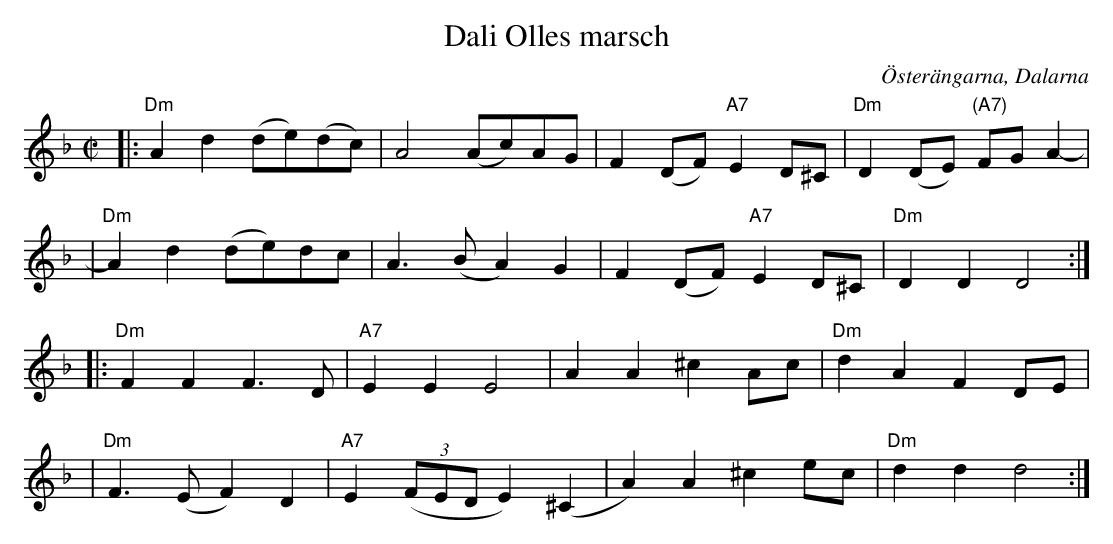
X:1
T: Dali Olles marsch
O: \"Oster\"angarna, Dalarna
M: C|
L: 1/8
K: Dm
|:"Dm"A2d2 (de)(dc) | A4 (Ac)AG | F2(DF) "A7"E2D^C | "Dm"D2(DE) "(A7)"FGA2- |
| "Dm"A2d2 (de)dc | A3(B A2)G2 | F2(DF) "A7"E2D^C | "Dm"D2 D2 D4 :|
|:"Dm"F2F2 F3D | "A7"E2E2 E4 | A2A2 ^c2Ac | "Dm"d2A2 F2DE |
| "Dm"F3(E F2)D2 | "A7"E2 ((3FED E2)(^C2 | A2)A2 ^c2ec | "Dm"d2d2 d4 :|
